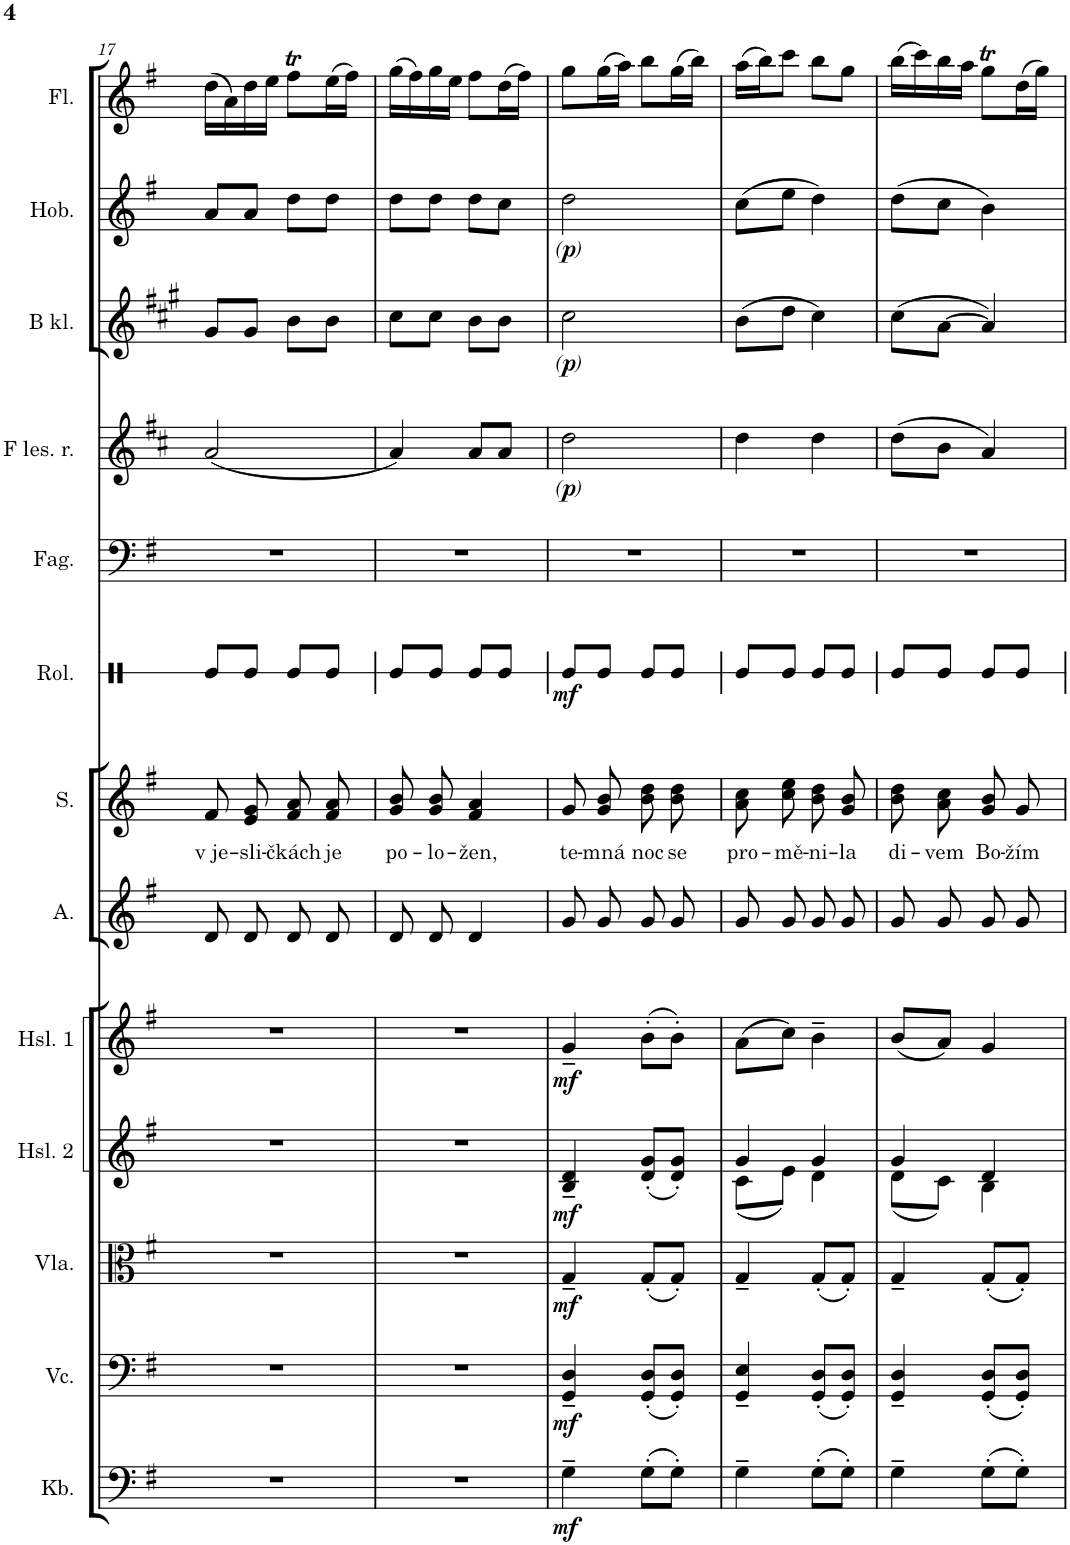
**kern	**dynam	**kern	**dynam	**kern	**dynam	**kern	**dynam	**kern	**dynam	**kern	**kern	**text	**kern	**dynam	**kern	**kern	**dynam	**kern	**dynam	**kern	**dynam	**kern
*part13	*part13	*part12	*part12	*part11	*part11	*part10	*part10	*part9	*part9	*part8	*part7	*part7	*part6	*part6	*part5	*part4	*part4	*part3	*part3	*part2	*part2	*part1
*staff13	*staff13	*staff12	*staff12	*staff11	*staff11	*staff10	*staff10	*staff9	*staff9	*staff8	*staff7	*staff7	*staff6	*staff6	*staff5	*staff4	*staff4	*staff3	*staff3	*staff2	*staff2	*staff1
*I"Kontrabas	*	*I"Violoncello	*	*I"Viola	*	*I"Housle 2	*	*I"Housle 1	*	*I"Alt	*I"Soprán	*	*I"Rolničky	*	*I"Fagot	*I"F lesní roh	*	*I"B klarinet	*	*I"Hoboj	*	*I"Flétna
*I'Kb.	*	*I'Vc.	*	*I'Vla.	*	*I'Hsl. 2	*	*I'Hsl. 1	*	*I'A.	*I'S.	*	*I'Rol.	*	*I'Fag.	*I'F les. r.	*	*I'B kl.	*	*I'Hob.	*	*I'Fl.
!!LO:PB:g=z
*clefF4	*	*clefF4	*	*clefC3	*	*clefG2	*	*clefG2	*	*clefG2	*clefG2	*	*clefX	*	*clefF4	*clefG2	*	*clefG2	*	*clefG2	*	*clefG2
*Trd7c12	*	*	*	*	*	*	*	*	*	*	*	*	*	*	*	*Trd4c7	*	*Trd1c2	*	*	*	*
*k[f#]	*	*k[f#]	*	*k[f#]	*	*k[f#]	*	*k[f#]	*	*k[f#]	*k[f#]	*	*k[]	*	*k[f#]	*k[f#c#]	*	*k[f#c#g#]	*	*k[f#]	*	*k[f#]
*M2/4	*	*M2/4	*	*M2/4	*	*M2/4	*	*M2/4	*	*M2/4	*M2/4	*	*M2/4	*	*M2/4	*M2/4	*	*M2/4	*	*M2/4	*	*M2/4
=17	=17	=17	=17	=17	=17	=17	=17	=17	=17	=17	=17	=17	=17	=17	=17	=17	=17	=17	=17	=17	=17	=17
!	!	!	!	!	!	!	!	!	!	!	!	!LO:LY:b	!	!	!	!	!	!	!	!	!	!
2r	.	2r	.	2r	.	2r	.	2r	.	8d/L	8f#/L	v je-	8Re/L	.	2r	(2a/	.	8g#/L	.	8a/L	.	(16dd\LL
.	.	.	.	.	.	.	.	.	.	.	.	.	.	.	.	.	.	.	.	.	.	16a\)
!	!	!	!	!	!	!	!	!	!	!	!	!LO:LY:b	!	!	!	!	!	!	!	!	!	!
.	.	.	.	.	.	.	.	.	.	8d/J	8e/ 8g/J	-sli-	8Re/J	.	.	.	.	8g#/J	.	8a/J	.	16dd\
.	.	.	.	.	.	.	.	.	.	.	.	.	.	.	.	.	.	.	.	.	.	16ee\JJ
!	!	!	!	!	!	!	!	!	!	!	!	!LO:LY:b	!	!	!	!	!	!	!	!	!	!
.	.	.	.	.	.	.	.	.	.	8d/L	8f#/ 8a/L	-čkách	8Re/L	.	.	.	.	8b\L	.	8dd\L	.	8ff#t\L
!	!	!	!	!	!	!	!	!	!	!	!	!LO:LY:b	!	!	!	!	!	!	!	!	!	!
.	.	.	.	.	.	.	.	.	.	8d/J	8f#/ 8a/J	je	8Re/J	.	.	.	.	8b\J	.	8dd\J	.	(16ee\L
.	.	.	.	.	.	.	.	.	.	.	.	.	.	.	.	.	.	.	.	.	.	16ff#\JJ)
=18	=18	=18	=18	=18	=18	=18	=18	=18	=18	=18	=18	=18	=18	=18	=18	=18	=18	=18	=18	=18	=18	=18
!	!	!	!	!	!	!	!	!	!	!	!	!LO:LY:b	!	!	!	!	!	!	!	!	!	!
2r	.	2r	.	2r	.	2r	.	2r	.	8d/L	8g/ 8b/L	po-	8Re/L	.	2r	4a/)	.	8cc#\L	.	8dd\L	.	(16gg\LL
.	.	.	.	.	.	.	.	.	.	.	.	.	.	.	.	.	.	.	.	.	.	16ff#\)
!	!	!	!	!	!	!	!	!	!	!	!	!LO:LY:b	!	!	!	!	!	!	!	!	!	!
.	.	.	.	.	.	.	.	.	.	8d/J	8g/ 8b/J	-lo-	8Re/J	.	.	.	.	8cc#\J	.	8dd\J	.	16gg\
.	.	.	.	.	.	.	.	.	.	.	.	.	.	.	.	.	.	.	.	.	.	16ee\JJ
!	!	!	!	!	!	!	!	!	!	!	!	!LO:LY:b	!	!	!	!	!	!	!	!	!	!
.	.	.	.	.	.	.	.	.	.	4d/	4f#/ 4a/	-žen,	8Re/L	.	.	8a/L	.	8b\L	.	8dd\L	.	8ff#\L
.	.	.	.	.	.	.	.	.	.	.	.	.	8Re/J	.	.	8a/J	.	8b\J	.	8cc\J	.	(16dd\L
.	.	.	.	.	.	.	.	.	.	.	.	.	.	.	.	.	.	.	.	.	.	16ff#\JJ)
=19	=19	=19	=19	=19	=19	=19	=19	=19	=19	=19	=19	=19	=19	=19	=19	=19	=19	=19	=19	=19	=19	=19
!	!LO:DY:b	!	!LO:DY:b	!	!LO:DY:b	!	!LO:DY:b	!	!LO:DY:b	!	!	!LO:LY:b	!	!LO:DY:b	!	!	!LO:DY:b	!	!	!	!	!
!	!	!	!	!	!	!	!	!	!	!	!	!	!	!	!	!	!LO:DY:n=1:b	!	!	!	!	!
!	!	!	!	!	!	!	!	!	!	!	!	!	!	!	!	!	!LO:DY:n=2:b	!	!LO:DY:b	!	!	!
!	!	!	!	!	!	!	!	!	!	!	!	!	!	!	!	!	!	!	!LO:DY:n=1:b	!	!	!
!	!	!	!	!	!	!	!	!	!	!	!	!	!	!	!	!	!	!	!LO:DY:n=2:b	!	!LO:DY:b	!
!	!	!	!	!	!	!	!	!	!	!	!	!	!	!	!	!	!	!	!	!	!LO:DY:n=1:b	!
!	!	!	!	!	!	!	!	!	!	!	!	!	!	!	!	!	!	!	!	!	!LO:DY:n=2:b	!
4G~\	mf	4GG/~ 4D/~	mf	4G~/	mf	4B/~ 4d/~	mf	4g~/	mf	8g/L	8g/L	te-	8Re/L	mf	2r	2dd\	other-dynamics p other-dynamics	2cc#\	other-dynamics p other-dynamics	2dd\	other-dynamics p other-dynamics	8gg\L
!	!	!	!	!	!	!	!	!	!	!	!	!LO:LY:b	!	!	!	!	!	!	!	!	!	!
.	.	.	.	.	.	.	.	.	.	8g/J	8g/ 8b/J	-mná	8Re/J	.	.	.	.	.	.	.	.	(16gg\L
.	.	.	.	.	.	.	.	.	.	.	.	.	.	.	.	.	.	.	.	.	.	16aa\JJ)
!	!	!	!	!	!	!	!	!	!	!	!	!LO:LY:b	!	!	!	!	!	!	!	!	!	!
(8G'\L	.	(8GG/' 8D/'L	.	(8G'/L	.	(8d/' 8g/'L	.	(8b'\L	.	8g/L	8b\ 8dd\L	noc	8Re/L	.	.	.	.	.	.	.	.	8bb\L
!	!	!	!	!	!	!	!	!	!	!	!	!LO:LY:b	!	!	!	!	!	!	!	!	!	!
8G'\J)	.	8GG/' 8D/'J)	.	8G'/J)	.	8d/' 8g/'J)	.	8b'\J)	.	8g/J	8b\ 8dd\J	se	8Re/J	.	.	.	.	.	.	.	.	(16gg\L
.	.	.	.	.	.	.	.	.	.	.	.	.	.	.	.	.	.	.	.	.	.	16bb\JJ)
=20	=20	=20	=20	=20	=20	=20	=20	=20	=20	=20	=20	=20	=20	=20	=20	=20	=20	=20	=20	=20	=20	=20
*	*	*	*	*	*	*^	*	*	*	*	*	*	*	*	*	*	*	*	*	*	*	*
!	!	!	!	!	!	!	!	!	!	!	!	!	!LO:LY:b	!	!	!	!	!	!	!	!	!	!
4G~\	.	4GG/~ 4E/~	.	4G~/	.	4g/	(8c\L	.	(8a\L	.	8g/L	8a\ 8cc\L	pro-	8Re/L	.	2r	4dd\	.	(8b\L	.	(8cc\L	.	(16aa\LL
.	.	.	.	.	.	.	.	.	.	.	.	.	.	.	.	.	.	.	.	.	.	.	16bb\J)
!	!	!	!	!	!	!	!	!	!	!	!	!	!LO:LY:b	!	!	!	!	!	!	!	!	!	!
.	.	.	.	.	.	.	8e\J)	.	8cc\J)	.	8g/J	8cc\ 8ee\J	-mě-	8Re/J	.	.	.	.	8dd\J	.	8ee\J	.	8ccc\J
!	!	!	!	!	!	!	!	!	!	!	!	!	!LO:LY:b	!	!	!	!	!	!	!	!	!	!
(8G'\L	.	(8GG/' 8D/'L	.	(8G'/L	.	4g/	4d\	.	4b~\	.	8g/L	8b\ 8dd\L	-ni-	8Re/L	.	.	4dd\	.	4cc#\)	.	4dd\)	.	8bb\L
!	!	!	!	!	!	!	!	!	!	!	!	!	!LO:LY:b	!	!	!	!	!	!	!	!	!	!
8G'\J)	.	8GG/' 8D/'J)	.	8G'/J)	.	.	.	.	.	.	8g/J	8g\ 8b\J	-la	8Re/J	.	.	.	.	.	.	.	.	8gg\J
=21	=21	=21	=21	=21	=21	=21	=21	=21	=21	=21	=21	=21	=21	=21	=21	=21	=21	=21	=21	=21	=21	=21	=21
!	!	!	!	!	!	!	!	!	!	!	!	!	!LO:LY:b	!	!	!	!	!	!	!	!	!	!
4G~\	.	4GG/~ 4D/~	.	4G~/	.	4g/	(8d\L	.	(8b/L	.	8g/L	8b\ 8dd\L	di-	8Re/L	.	2r	(8dd\L	.	(8cc#\L	.	(8dd\L	.	(16bb\LL
.	.	.	.	.	.	.	.	.	.	.	.	.	.	.	.	.	.	.	.	.	.	.	16ccc\)
!	!	!	!	!	!	!	!	!	!	!	!	!	!LO:LY:b	!	!	!	!	!	!	!	!	!	!
.	.	.	.	.	.	.	8c\J)	.	8a/J)	.	8g/J	8a\ 8cc\J	-vem	8Re/J	.	.	8b\J	.	[8a\J	.	8cc\J	.	16bb\
.	.	.	.	.	.	.	.	.	.	.	.	.	.	.	.	.	.	.	.	.	.	.	16aa\JJ
!	!	!	!	!	!	!	!	!	!	!	!	!	!LO:LY:b	!	!	!	!	!	!	!	!	!	!
(8G'\L	.	(8GG/' 8D/'L	.	(8G'/L	.	4d/	4B\	.	4g/	.	8g/L	8g/ 8b/L	Bo-	8Re/L	.	.	4a/)	.	4a/])	.	4b\)	.	8ggT\L
!	!	!	!	!	!	!	!	!	!	!	!	!	!LO:LY:b	!	!	!	!	!	!	!	!	!	!
8G'\J)	.	8GG/' 8D/'J)	.	8G'/J)	.	.	.	.	.	.	8g/J	8g/J	-žím	8Re/J	.	.	.	.	.	.	.	.	(16dd\L
.	.	.	.	.	.	.	.	.	.	.	.	.	.	.	.	.	.	.	.	.	.	.	16gg\JJ)
*	*	*	*	*	*	*v	*v	*	*	*	*	*	*	*	*	*	*	*	*	*	*	*	*
=	=	=	=	=	=	=	=	=	=	=	=	=	=	=	=	=	=	=	=	=	=	=
*-	*-	*-	*-	*-	*-	*-	*-	*-	*-	*-	*-	*-	*-	*-	*-	*-	*-	*-	*-	*-	*-	*-
